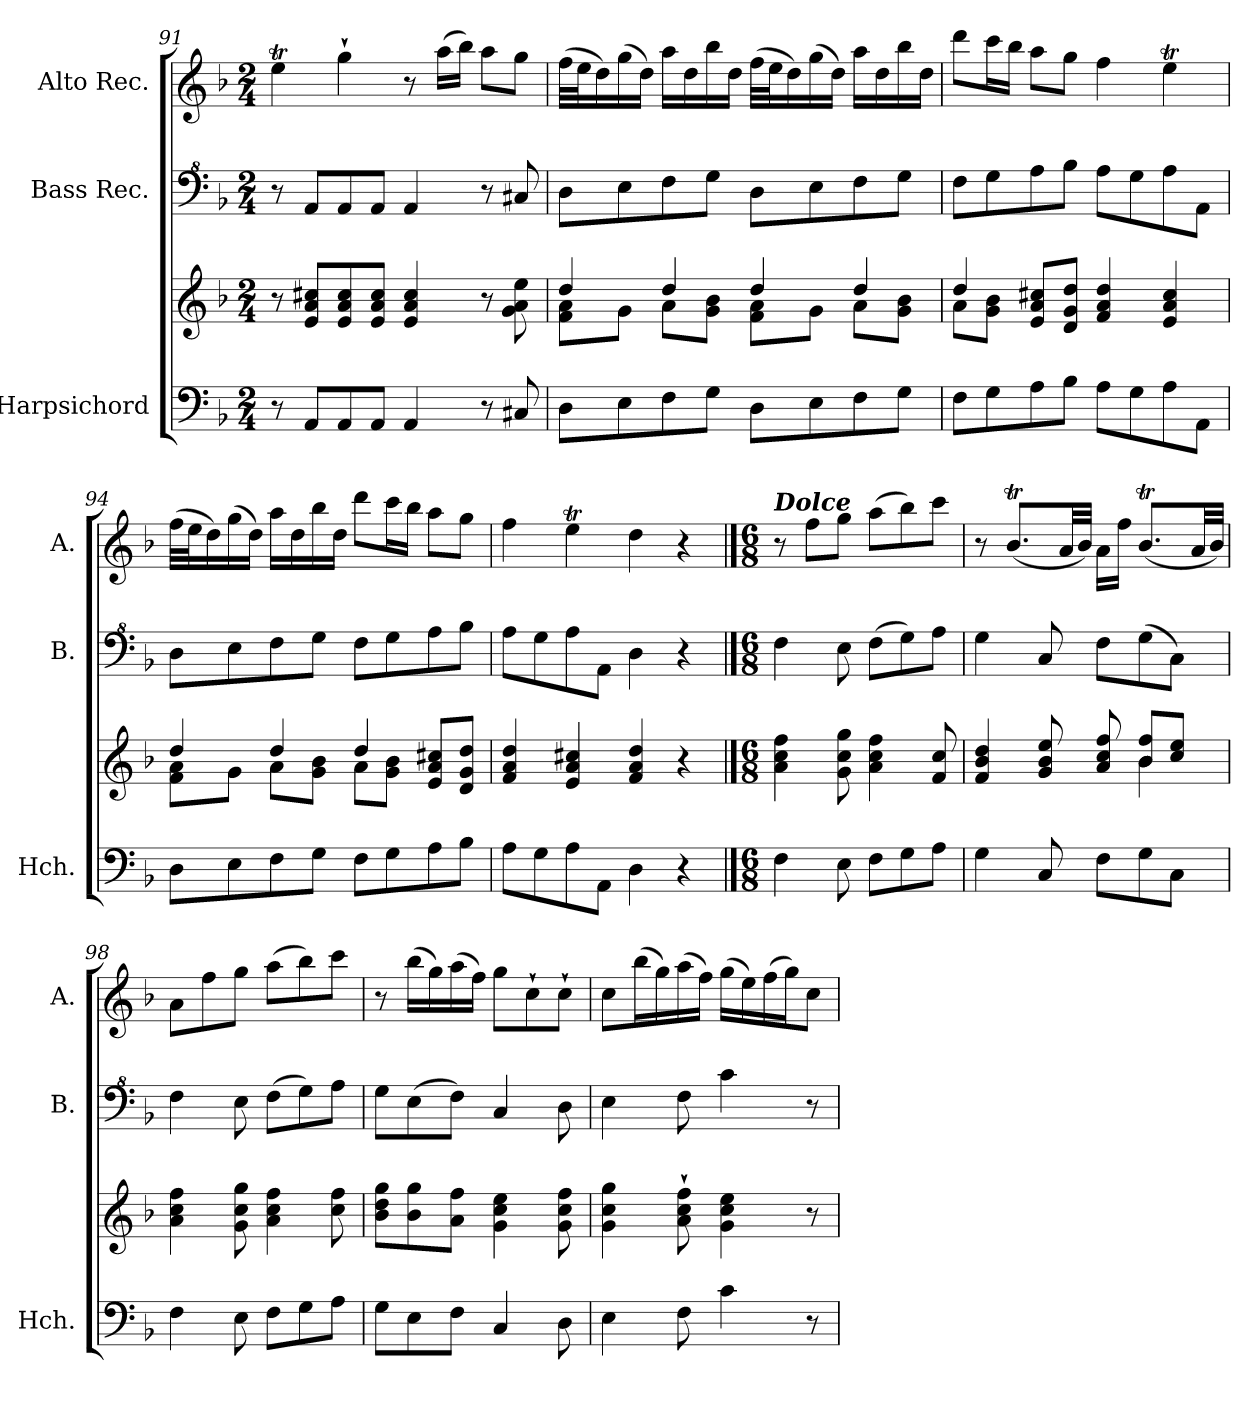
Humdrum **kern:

**kern	**kern	**kern	**kern
*part3	*part3	*part2	*part1
*staff4	*staff3	*staff2	*staff1
*I"Harpsichord	*	*I"Bass Rec.	*I"Alto Rec.
*I'Hch.	*	*I'B.	*I'A.
*clefF4	*clefG2	*clefF^4	*clefG2
*k[b-]	*k[b-]	*k[b-]	*k[b-]
*M2/4	*M2/4	*M2/4	*M2/4
=91	=91	=91	=91
8r	8r	8r	4eet\
8AA/L	8e/ 8a/ 8cc#X/L	8A/L	.
8AA/	8e/ 8a/ 8cc#/	8A/	4gg`\
8AA/J	8e/ 8a/ 8cc#/J	8A/J	.
4AA/	4e/ 4a/ 4cc#/	4A/	8r
.	.	.	(16aa\LL
.	.	.	16bb-\JJ)
8r	8r	8r	8aa\L
8C#X/	8g\ 8a\ 8ee\	8c#X/	8gg\J
=92	=92	=92	=92
*	*^	*	*
8D\L	4dd/	8f\ 8a\L	8d\L	(32ff\LLL
.	.	.	.	32ee\J
.	.	.	.	16dd\)
8E\	.	8g\J	8e\	(16gg\
.	.	.	.	16dd\JJ)
8F\	4dd/	8a\L	8f\	16aa\LL
.	.	.	.	16dd\
8G\J	.	8g\ 8b-\J	8g\J	16bb-\
.	.	.	.	16dd\JJ
8D\L	4dd/	8f\ 8a\L	8d\L	(32ff\LLL
.	.	.	.	32ee\J
.	.	.	.	16dd\)
8E\	.	8g\J	8e\	(16gg\
.	.	.	.	16dd\JJ)
8F\	4dd/	8a\L	8f\	16aa\LL
.	.	.	.	16dd\
8G\J	.	8g\ 8b-\J	8g\J	16bb-\
.	.	.	.	16dd\JJ
=93	=93	=93	=93	=93
8F\L	4dd/	8a\L	8f\L	8ddd\L
8G\	.	8g\ 8b-\J	8g\	16ccc\L
.	.	.	.	16bb-\JJ
8A\	8e/ 8a/ 8cc#X/L	2.ryy	8a\	8aa\L
8B-\J	8d/ 8g/ 8dd/J	.	8b-\J	8gg\J
8A\L	4f/ 4a/ 4dd/	.	8a\L	4ff\
8G\	.	.	8g\	.
8A\	4e/ 4a/ 4cc#/	.	8a\	4eet\
8AA\J	.	.	8A\J	.
=94	=94	=94	=94	=94
8D\L	4dd/	8f\ 8a\L	8d\L	(32ff\LLL
.	.	.	.	32ee\J
.	.	.	.	16dd\)
8E\	.	8g\J	8e\	(16gg\
.	.	.	.	16dd\JJ)
8F\	4dd/	8a\L	8f\	16aa\LL
.	.	.	.	16dd\
8G\J	.	8g\ 8b-\J	8g\J	16bb-\
.	.	.	.	16dd\JJ
8F\L	4dd/	8a\L	8f\L	8ddd\L
8G\	.	8g\ 8b-\J	8g\	16ccc\L
.	.	.	.	16bb-\JJ
8A\	8e/ 8a/ 8cc#X/L	4ryy	8a\	8aa\L
8B-\J	8d/ 8g/ 8dd/J	.	8b-\J	8gg\J
*	*v	*v	*	*
=95	=95	=95	=95
8A\L	4f/ 4a/ 4dd/	8a\L	4ff\
8G\	.	8g\	.
8A\	4e/ 4a/ 4cc#X/	8a\	4eet\
8AA\J	.	8A\J	.
4D\	4f/ 4a/ 4dd/	4d\	4dd\
4r	4r	4r	4r
!!LO:PB:g=z
==96	==96	==96	==96
*M6/8	*M6/8	*M6/8	*M6/8
*	*	*	*MM72
!	!	!	!LO:TX:a:Bi:t=Dolce
4F\	4a\ 4cc\ 4ff\	4f\	8r
.	.	.	8ff\L
8E\	8g\ 8cc\ 8gg\	8e\	8gg\J
8F\L	4a\ 4cc\ 4ff\	(8f\L	(8aa\L
8G\	.	8g\)	8bb-\)
8A\J	8f/ 8cc/	8a\J	8ccc\J
=97	=97	=97	=97
*	*^	*	*
4G\	4f/ 4b-/ 4dd/	2ryy	4g\	8r
.	.	.	.	(8.b-T/L
8C/	8g/ 8b-/ 8ee/	.	8c/	.
.	.	.	.	32a/LL
.	.	.	.	32b-/JJJ)
8F\L	8a/ 8cc/ 8ff/	.	8f\L	16a\LL
.	.	.	.	16ff\JJ
8G\	8b-/ 8ff/L	4b-\	(8g\	(8.b-T/L
8C\J	8cc/ 8ee/J	.	8c\J)	.
.	.	.	.	32a/LL
.	.	.	.	32b-/JJJ)
*	*v	*v	*	*
=98	=98	=98	=98
4F\	4a\ 4cc\ 4ff\	4f\	8a\L
.	.	.	8ff\
8E\	8g\ 8cc\ 8gg\	8e\	8gg\J
8F\L	4a\ 4cc\ 4ff\	(8f\L	(8aa\L
8G\	.	8g\)	8bb-\)
8A\J	8cc\ 8ff\	8a\J	8ccc\J
=99	=99	=99	=99
8G\L	8b-\ 8dd\ 8gg\L	8g\L	8r
8E\	8b-\ 8gg\	(8e\	(16bb-\LL
.	.	.	16gg\)
8F\J	8a\ 8ff\J	8f\J)	(16aa\
.	.	.	16ff\JJ)
4C/	4g\ 4cc\ 4ee\	4c/	8gg\L
.	.	.	8cc`\
8D\	8g\ 8cc\ 8ff\	8d\	8cc`\J
=100	=100	=100	=100
4E\	4g\ 4cc\ 4gg\	4e\	8cc\L
.	.	.	(16bb-\L
.	.	.	16gg\)
8F\	8a\` 8cc\` 8ff\`	8f\	(16aa\
.	.	.	16ff\JJ)
4c\	4g\ 4cc\ 4ee\	4cc\	(16gg\LL
.	.	.	16ee\)
.	.	.	(16ff\
.	.	.	16gg\J)
8r	8r	8r	8cc\J
=	=	=	=
*-	*-	*-	*-
